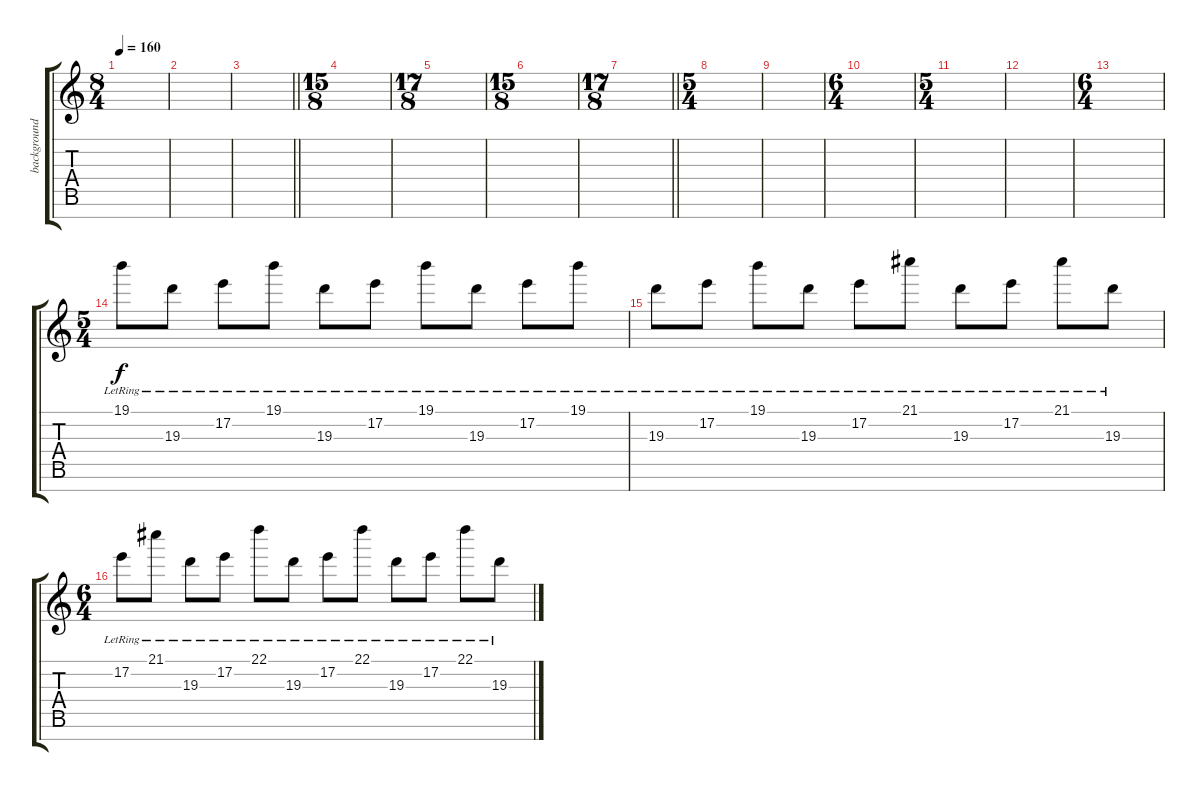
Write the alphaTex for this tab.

\track ("background" "background") {instrument acousticguitarsteel}
\staff {score tabs}
\tuning (E4 B3 G3 D3 A2 E2 B1) {hide}
\ts (8 4)
\tempo 160
\clef g2
\ks c
|
|
\barLineRight lightlight
|
\ts (15 8)
\section ("" "")
|
\ts (17 8)
|
\ts (15 8)
|
\ts (17 8)
\barLineRight lightlight
|
\ts (5 4)
\section ("" "")
|
|
\ts (6 4)
|
\ts (5 4)
|
|
\ts (6 4)
|
\ts (5 4)
19.1{lr}.8{dy f volume 9 instrument electricguitarjazz} 19.3{lr}.8 17.2{lr}.8 19.1{lr}.8 19.3{lr}.8 17.2{lr}.8 19.1{lr}.8 19.3{lr}.8 17.2{lr}.8 19.1{lr}.8 |
19.3{lr}.8 17.2{lr}.8 19.1{lr}.8 19.3{lr}.8 17.2{lr}.8 21.1{lr}.8 19.3{lr}.8 17.2{lr}.8 21.1{lr}.8 19.3{lr}.8 |
\ts (6 4)
17.2{lr}.8 21.1{lr}.8 19.3{lr}.8 17.2{lr}.8 22.1{lr}.8 19.3{lr}.8 17.2{lr}.8 22.1{lr}.8 19.3{lr}.8 17.2{lr}.8 22.1{lr}.8 19.3{lr}.8
